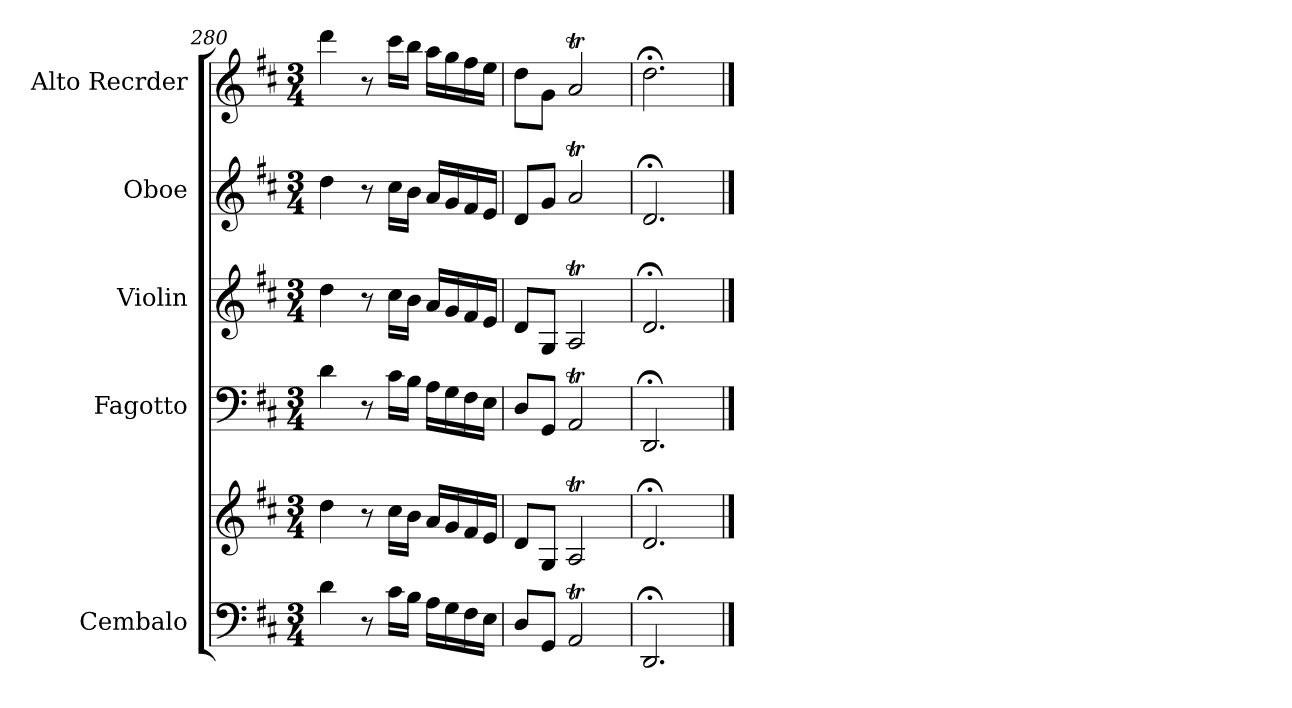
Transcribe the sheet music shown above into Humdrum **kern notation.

**kern	**kern	**kern	**kern	**kern	**kern
*part5	*part5	*part4	*part3	*part2	*part1
*staff6	*staff5	*staff4	*staff3	*staff2	*staff1
*I"Cembalo	*	*I"Fagotto	*I"Violin	*I"Oboe	*I"Alto Recrder
*	*	*	*I'Vln.	*I'Ob.	*I'A. Rec.
*clefF4	*clefG2	*clefF4	*clefG2	*clefG2	*clefG2
*k[f#c#]	*k[f#c#]	*k[f#c#]	*k[f#c#]	*k[f#c#]	*k[f#c#]
*M3/4	*M3/4	*M3/4	*M3/4	*M3/4	*M3/4
=280	=280	=280	=280	=280	=280
4d\	4dd\	4d\	4dd\	4dd\	4ddd\
8r	8r	8r	8r	8r	8r
16c#\LL	16cc#\LL	16c#\LL	16cc#\LL	16cc#\LL	16ccc#\LL
16B\JJ	16b\JJ	16B\JJ	16b\JJ	16b\JJ	16bb\JJ
16A\LL	16a/LL	16A\LL	16a/LL	16a/LL	16aa\LL
16G\	16g/	16G\	16g/	16g/	16gg\
16F#\	16f#/	16F#\	16f#/	16f#/	16ff#\
16E\JJ	16e/JJ	16E\JJ	16e/JJ	16e/JJ	16ee\JJ
=281	=281	=281	=281	=281	=281
8D/L	8d/L	8D/L	8d/L	8d/L	8dd\L
8GG/J	8G/J	8GG/J	8G/J	8g/J	8g\J
2AAT/	2AT/	2AAT/	2AT/	2aT/	2aT/
=282	=282	=282	=282	=282	=282
2.DD;</	2.d;</	2.DD;</	2.d;</	2.d;</	2.dd;<\
==	==	==	==	==	==
*-	*-	*-	*-	*-	*-
